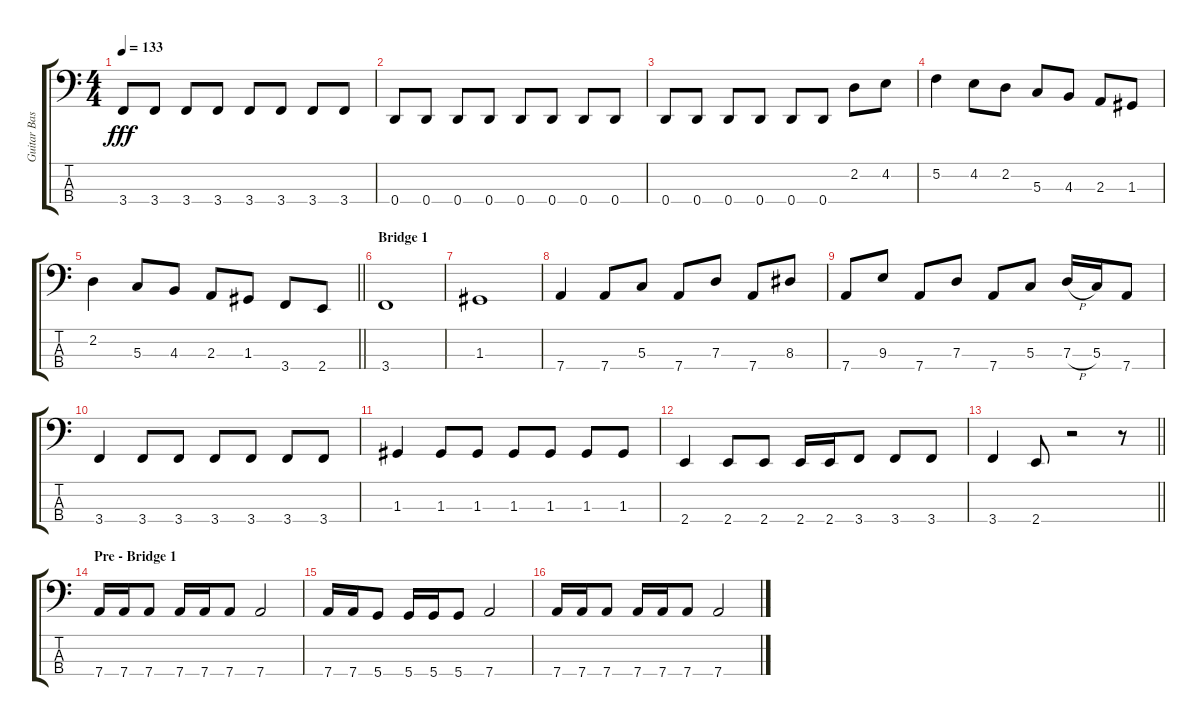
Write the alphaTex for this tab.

\track ("Guitar Bass" "Guitar Bas") {instrument electricbassfinger}
\staff {score tabs}
\tuning (F2 C2 G1 D1) {hide}
\ts (4 4)
\tempo 133
\clef f4
\ks c
3.4.8{dy fff} 3.4.8 3.4.8 3.4.8 3.4.8 3.4.8 3.4.8 3.4.8 |
0.4.8 0.4.8 0.4.8 0.4.8 0.4.8 0.4.8 0.4.8 0.4.8 |
0.4.8 0.4.8 0.4.8 0.4.8 0.4.8 0.4.8 2.2.8 4.2.8 |
5.2.4 4.2.8 2.2.8 5.3.8 4.3.8 2.3.8 1.3.8 |
\barLineRight lightlight
2.2.4 5.3.8 4.3.8 2.3.8 1.3.8 3.4.8 2.4.8 |
\section ("" "Bridge 1")
3.4.1 |
1.3.1 |
7.4.4 7.4.8 5.3.8 7.4.8 7.3.8 7.4.8 8.3.8 |
7.4.8 9.3.8 7.4.8 7.3.8 7.4.8 5.3.8 7.3{h}.16 5.3.16 7.4.8 |
3.4.4 3.4.8 3.4.8 3.4.8 3.4.8 3.4.8 3.4.8 |
1.3.4 1.3.8 1.3.8 1.3.8 1.3.8 1.3.8 1.3.8 |
2.4.4 2.4.8 2.4.8 2.4.16 2.4.16 3.4.8 3.4.8 3.4.8 |
\barLineRight lightlight
3.4.4 2.4.8 r.2 r.8 |
\section ("" "Pre - Bridge 1")
7.4.16 7.4.16 7.4.8 7.4.16 7.4.16 7.4.8 7.4.2 |
7.4.16 7.4.16 5.4.8 5.4.16 5.4.16 5.4.8 7.4.2 |
7.4.16 7.4.16 7.4.8 7.4.16 7.4.16 7.4.8 7.4.2
